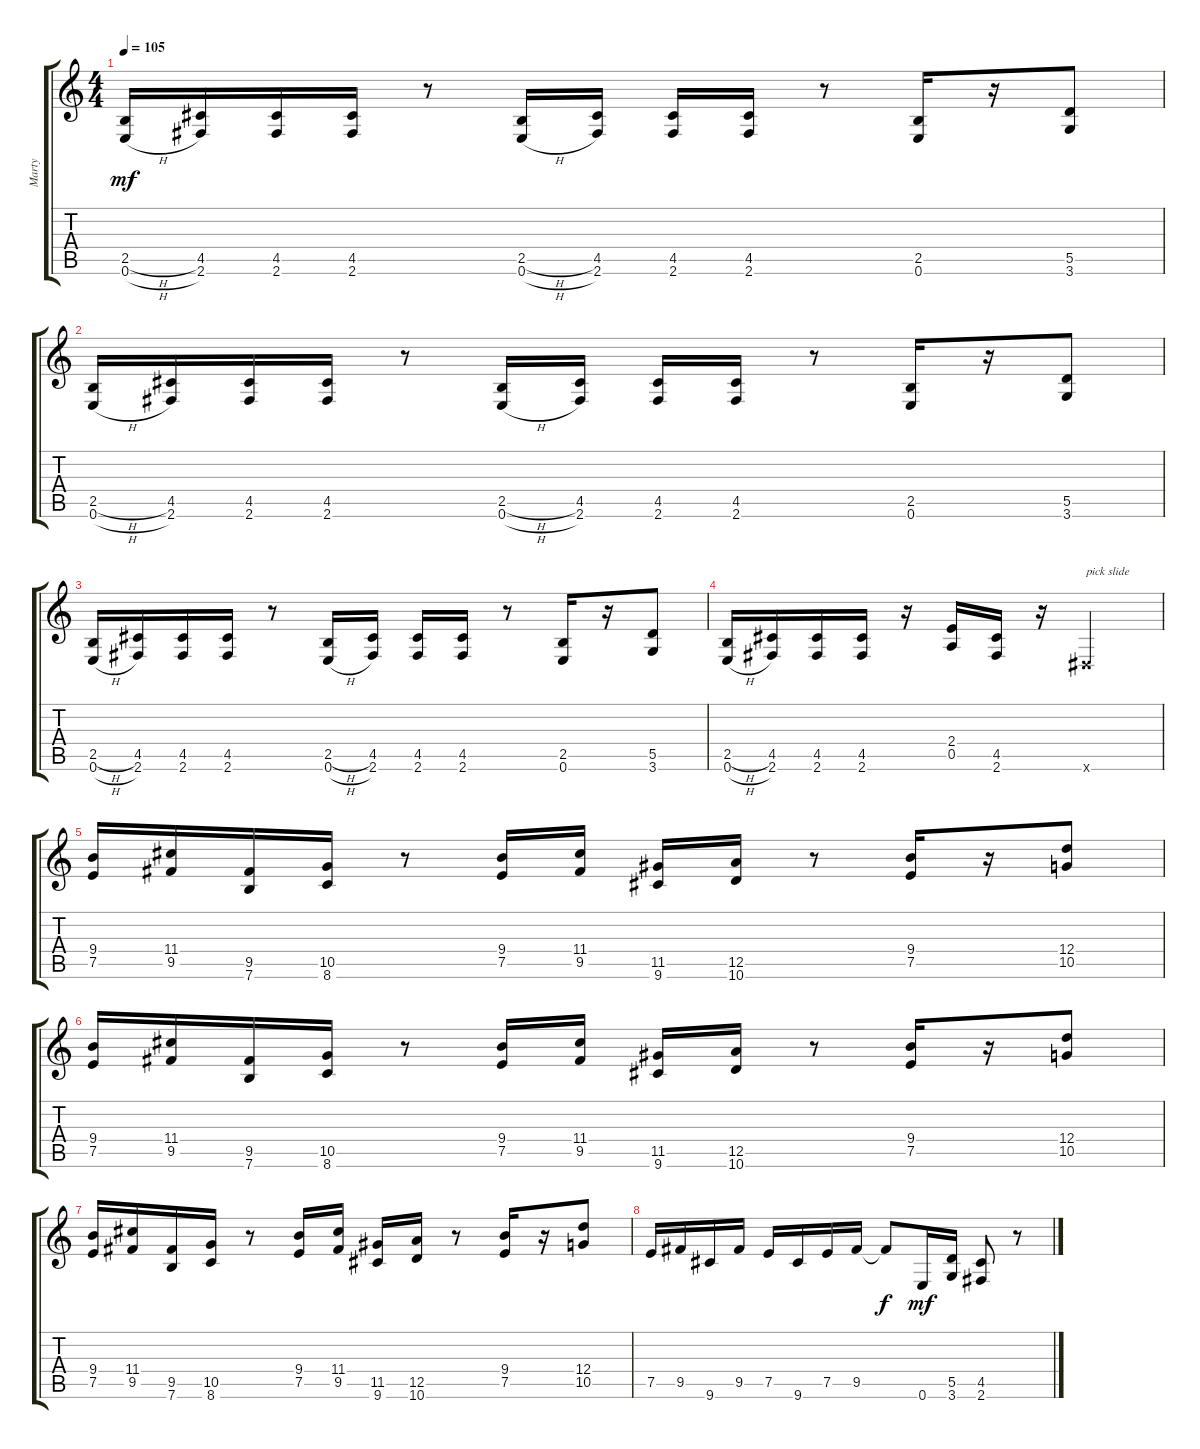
\track ("Marty" "Marty") {instrument distortionguitar}
\staff {score tabs}
\tuning (E4 B3 G3 D3 A2 E2) {hide}
\ts (4 4)
\tempo 105
\clef g2
\ks c
(2.5{h} 0.6{h}).16{dy mf} (4.5 2.6).16 (4.5 2.6).16 (4.5 2.6).16 r.8 (2.5{h} 0.6{h}).16 (4.5 2.6).16 (4.5 2.6).16 (4.5 2.6).16 r.8 (2.5 0.6).16 r.16 (5.5 3.6).8 |
(2.5{h} 0.6{h}).16 (4.5 2.6).16 (4.5 2.6).16 (4.5 2.6).16 r.8 (2.5{h} 0.6{h}).16 (4.5 2.6).16 (4.5 2.6).16 (4.5 2.6).16 r.8 (2.5 0.6).16 r.16 (5.5 3.6).8 |
(2.5{h} 0.6{h}).16 (4.5 2.6).16 (4.5 2.6).16 (4.5 2.6).16 r.8 (2.5{h} 0.6{h}).16 (4.5 2.6).16 (4.5 2.6).16 (4.5 2.6).16 r.8 (2.5 0.6).16 r.16 (5.5 3.6).8 |
(2.5{h} 0.6{h}).16 (4.5 2.6).16 (4.5 2.6).16 (4.5 2.6).16 r.16 (2.4 0.5).16 (4.5 2.6).16 r.16 -1.6{x}.2{txt "pick slide"} |
(9.4 7.5).16 (11.4 9.5).16 (9.5 7.6).16 (10.5 8.6).16 r.8 (9.4 7.5).16 (11.4 9.5).16 (11.5 9.6).16 (12.5 10.6).16 r.8 (9.4 7.5).16 r.16 (12.4 10.5).8 |
(9.4 7.5).16 (11.4 9.5).16 (9.5 7.6).16 (10.5 8.6).16 r.8 (9.4 7.5).16 (11.4 9.5).16 (11.5 9.6).16 (12.5 10.6).16 r.8 (9.4 7.5).16 r.16 (12.4 10.5).8 |
(9.4 7.5).16 (11.4 9.5).16 (9.5 7.6).16 (10.5 8.6).16 r.8 (9.4 7.5).16 (11.4 9.5).16 (11.5 9.6).16 (12.5 10.6).16 r.8 (9.4 7.5).16 r.16 (12.4 10.5).8 |
7.5.16 9.5.16 9.6.16 9.5.16 7.5.16 9.6.16 7.5.16 9.5.16 9.5{t}.8{dy f} 0.6.16{dy mf} (5.5 3.6).16 (4.5 2.6).8 r.8
